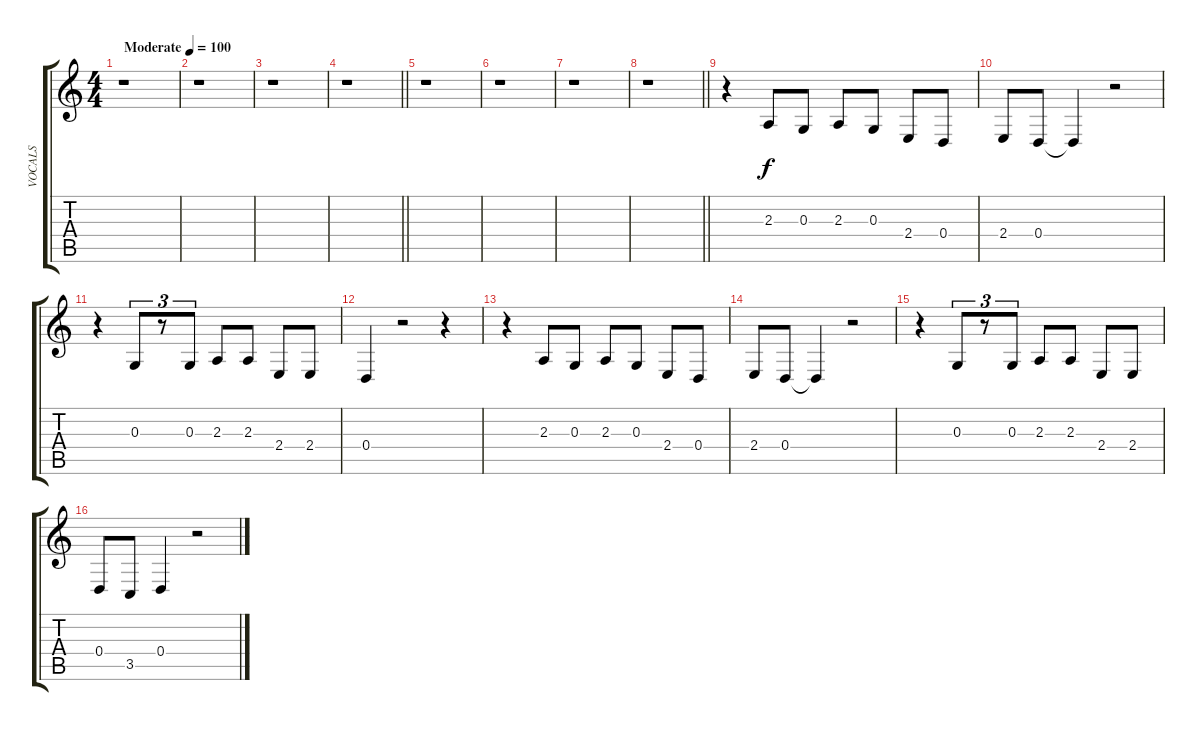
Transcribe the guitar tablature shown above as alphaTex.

\track ("VOCALS" "VOCALS") {instrument trombone}
\staff {score tabs}
\tuning (E4 B3 G3 D3 A2 E2) {hide}
\ts (4 4)
\tempo (100 "Moderate")
\clef g2
\ks c
r.1{dy f instrument trombone} |
r.1 |
r.1 |
\barLineRight lightlight
r.1 |
r.1 |
r.1 |
r.1 |
\barLineRight lightlight
r.1 |
r.4 2.3.8 0.3.8 2.3.8 0.3.8 2.4.8 0.4.8 |
2.4.8 0.4.8 0.4{t}.4 r.2 |
r.4 0.3.8{tu (3 2)} r.8{tu (3 2)} 0.3.8{tu (3 2)} 2.3.8 2.3.8 2.4.8 2.4.8 |
0.4.4 r.2 r.4 |
r.4 2.3.8 0.3.8 2.3.8 0.3.8 2.4.8 0.4.8 |
2.4.8 0.4.8 0.4{t}.4 r.2 |
r.4 0.3.8{tu (3 2)} r.8{tu (3 2)} 0.3.8{tu (3 2)} 2.3.8 2.3.8 2.4.8 2.4.8 |
0.4.8 3.5.8 0.4.4 r.2
